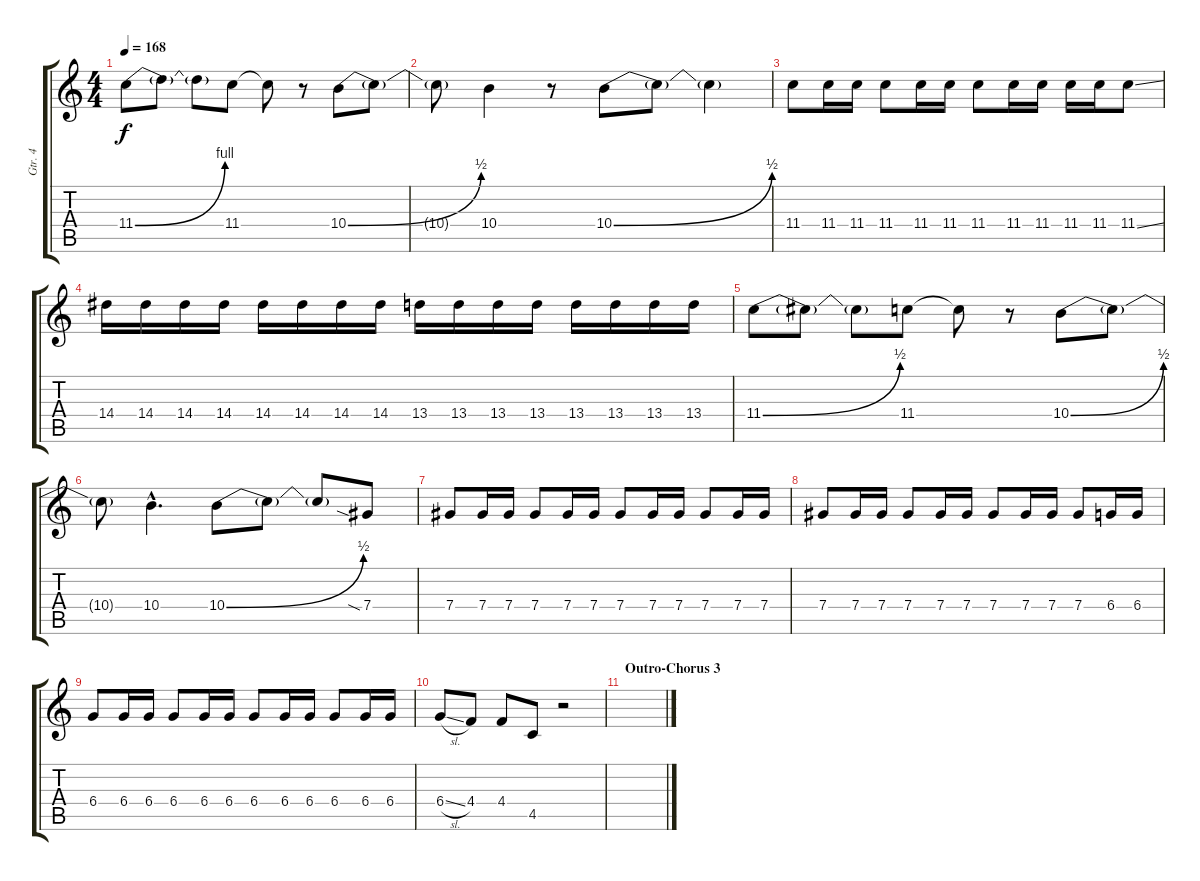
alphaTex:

\track ("Gtr. 4" "Gtr. 4") {instrument distortionguitar}
\staff {score tabs}
\tuning (Eb4 Bb3 Gb3 Db3 Ab2 Db2) {hide}
\ts (4 4)
\tempo 168
\clef g2
\ks aminor
11.4{be (bend 0 0 60 4)}.8{dy f} 11.4{t}.8 11.4{t}.8 11.4.8 11.4{t}.8 r.8 10.4{be (bend 0 0 60 2)}.8 10.4{t}.8 |
10.4{t}.8 10.4.4 r.8 10.4{be (bend 0 0 60 2)}.8 10.4{t}.8 10.4{t}.4 |
11.4.8 11.4.16 11.4.16 11.4.8 11.4.16 11.4.16 11.4.8 11.4.16 11.4.16 11.4.16 11.4.16 11.4{ss}.8 |
14.4.16 14.4.16 14.4.16 14.4.16 14.4.16 14.4.16 14.4.16 14.4.16 13.4.16 13.4.16 13.4.16 13.4.16 13.4.16 13.4.16 13.4.16 13.4.16 |
11.4{be (bend 0 0 60 2)}.8 11.4{t}.8 11.4{t}.8 11.4.8 11.4{t}.8 r.8 10.4{be (bend 0 0 60 2)}.8 10.4{t}.8 |
10.4{t}.8 10.4{hac}.4{d} 10.4{be (bend 0 0 60 2)}.8 10.4{t}.8 10.4{t}.8 7.4{sia}.8 |
7.4.8 7.4.16 7.4.16 7.4.8 7.4.16 7.4.16 7.4.8 7.4.16 7.4.16 7.4.8 7.4.16 7.4.16 |
7.4.8 7.4.16 7.4.16 7.4.8 7.4.16 7.4.16 7.4.8 7.4.16 7.4.16 7.4.8 6.4.16 6.4.16 |
6.4.8 6.4.16 6.4.16 6.4.8 6.4.16 6.4.16 6.4.8 6.4.16 6.4.16 6.4.8 6.4.16 6.4.16 |
6.4{sl}.8 4.4.8 4.4.8 4.5.8 r.2 |
\section ("" "Outro-Chorus 3")
